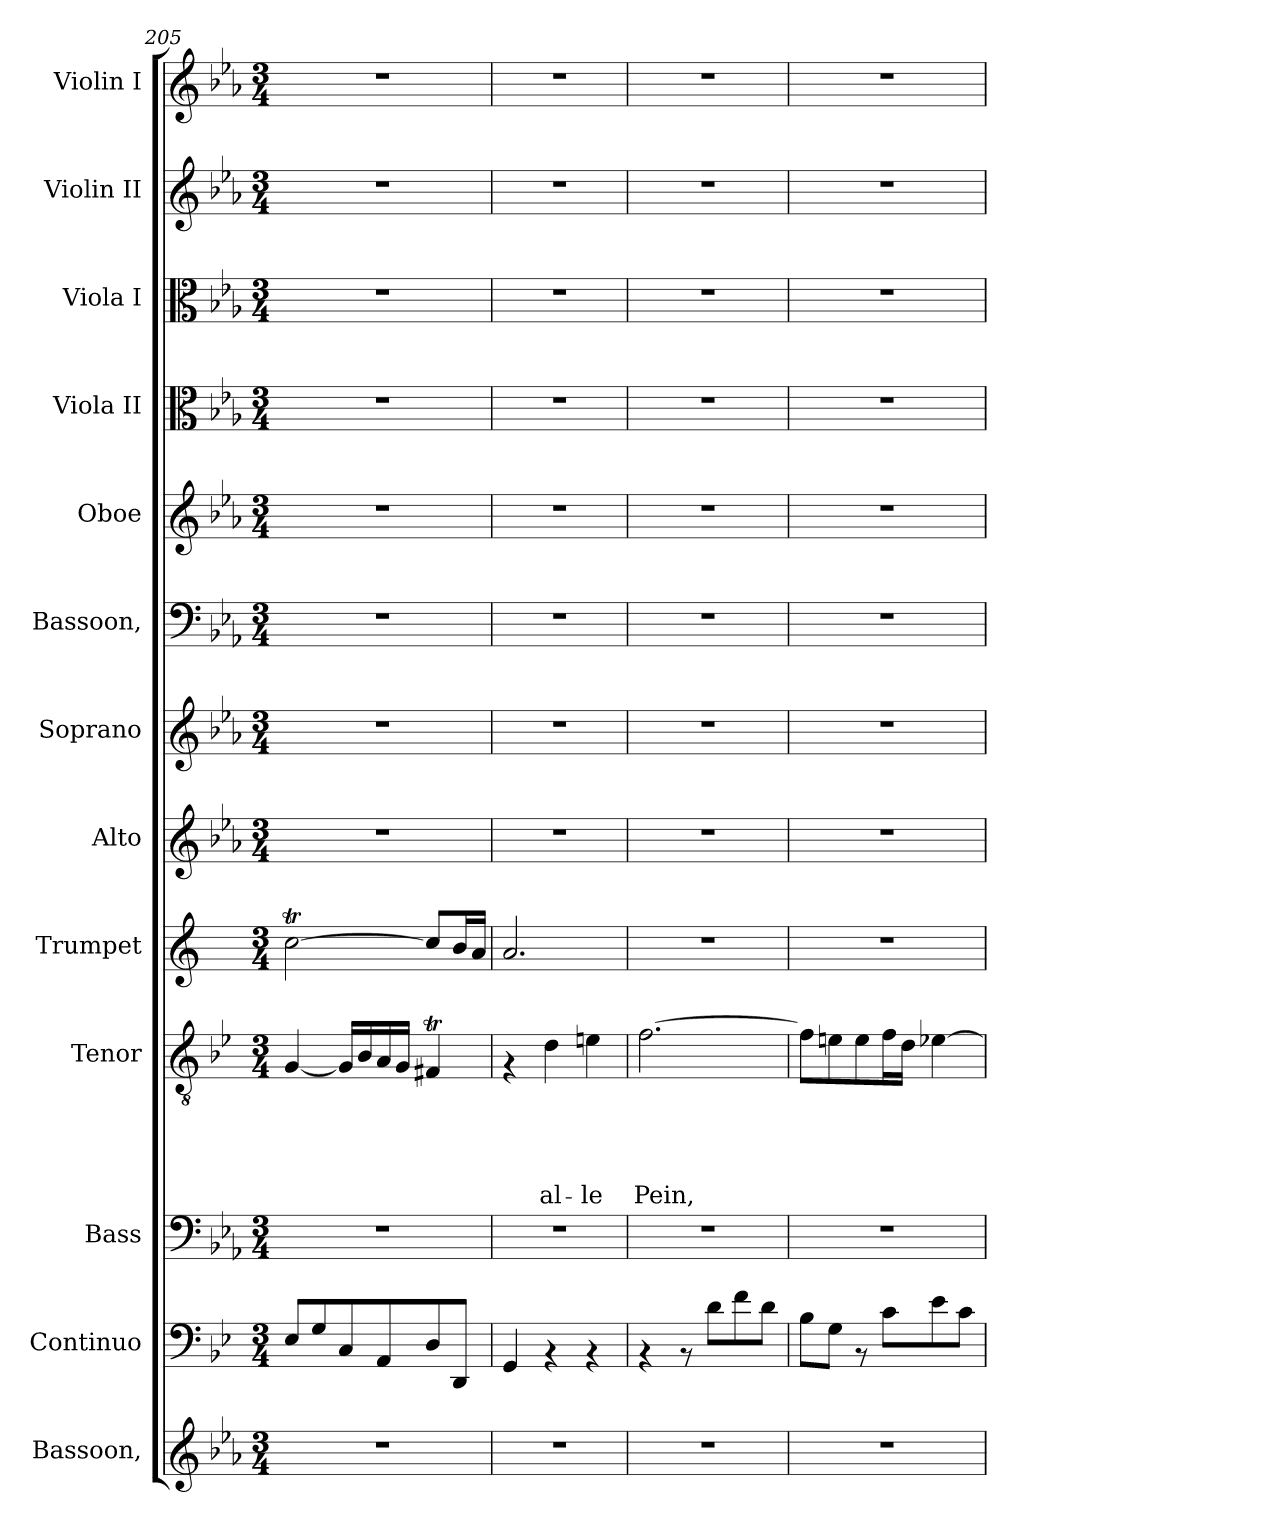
**kern	**kern	**kern	**kern	**text	**text	**text	**text	**text	**kern	**kern	**kern	**kern	**kern	**kern	**kern	**kern	**kern
*part13	*part12	*part11	*part10	*part10	*part10	*part10	*part10	*part10	*part9	*part8	*part7	*part6	*part5	*part4	*part3	*part2	*part1
*staff13	*staff12	*staff11	*staff10	*staff10	*staff10	*staff10	*staff10	*staff10	*staff9	*staff8	*staff7	*staff6	*staff5	*staff4	*staff3	*staff2	*staff1
*I"Bassoon,	*I"Continuo	*I"Bass	*I"Tenor	*	*	*	*	*	*I"Trumpet	*I"Alto	*I"Soprano	*I"Bassoon,	*I"Oboe	*I"Viola II	*I"Viola I	*I"Violin II	*I"Violin I
*I'Bsn	*I'Continuo	*	*I'Tenor	*	*	*	*	*	*I'Tpt	*I'Alto	*I'Soprano	*I'Bassoon	*I'Oboe	*I'Viola II	*I'Viola I	*I'Violin II	*I'Violin I
*clefG2	*clefF4	*clefF4	*clefGv2	*	*	*	*	*	*clefG2	*clefG2	*clefG2	*clefF4	*clefG2	*clefC3	*clefC3	*clefG2	*clefG2
*	*	*	*	*	*	*	*	*	*ITrd1c2	*	*	*	*	*	*	*	*
*k[b-e-a-]	*k[b-e-]	*k[b-e-a-]	*k[b-e-]	*	*	*	*	*	*k[b-e-]	*k[b-e-a-]	*k[b-e-a-]	*k[b-e-a-]	*k[b-e-a-]	*k[b-e-a-]	*k[b-e-a-]	*k[b-e-a-]	*k[b-e-a-]
*E-:	*B-:	*E-:	*B-:	*	*	*	*	*	*B-:	*E-:	*E-:	*E-:	*E-:	*E-:	*E-:	*E-:	*E-:
*M3/4	*M3/4	*M3/4	*M3/4	*	*	*	*	*	*M3/4	*M3/4	*M3/4	*M3/4	*M3/4	*M3/4	*M3/4	*M3/4	*M3/4
=205	=205	=205	=205	=205	=205	=205	=205	=205	=205	=205	=205	=205	=205	=205	=205	=205	=205
2.r	8E-/L	2.r	[<4G/	.	.	.	.	.	[>2b-T\	2.r	2.r	2.r	2.r	2.r	2.r	2.r	2.r
.	8G/	.	.	.	.	.	.	.	.	.	.	.	.	.	.	.	.
.	8C/	.	16G/LL]	.	.	.	.	.	.	.	.	.	.	.	.	.	.
.	.	.	16B-/	.	.	.	.	.	.	.	.	.	.	.	.	.	.
.	8AA/	.	16A/	.	.	.	.	.	.	.	.	.	.	.	.	.	.
.	.	.	16G/JJ	.	.	.	.	.	.	.	.	.	.	.	.	.	.
.	8D/	.	4F#Xt/	.	.	.	.	.	8b-/L]	.	.	.	.	.	.	.	.
.	8DD/J	.	.	.	.	.	.	.	16a/L	.	.	.	.	.	.	.	.
.	.	.	.	.	.	.	.	.	16g/JJ	.	.	.	.	.	.	.	.
=206	=206	=206	=206	=206	=206	=206	=206	=206	=206	=206	=206	=206	=206	=206	=206	=206	=206
2.r	4GG/	2.r	4rF	.	.	.	.	.	2.g/	2.r	2.r	2.r	2.r	2.r	2.r	2.r	2.r
!	!	!	!	!	!	!	!	!LO:LY:b	!	!	!	!	!	!	!	!	!
.	4rAA	.	4d\	.	.	.	.	al-	.	.	.	.	.	.	.	.	.
!	!	!	!	!	!	!	!	!LO:LY:b	!	!	!	!	!	!	!	!	!
.	4rAA	.	4en\	.	.	.	.	-le	.	.	.	.	.	.	.	.	.
=207	=207	=207	=207	=207	=207	=207	=207	=207	=207	=207	=207	=207	=207	=207	=207	=207	=207
!	!	!	!	!	!	!	!	!LO:LY:b	!	!	!	!	!	!	!	!	!
2.r	4rAA	2.r	[<2.f\	.	.	.	.	Pein,	2.r	2.r	2.r	2.r	2.r	2.r	2.r	2.r	2.r
.	8rAA	.	.	.	.	.	.	.	.	.	.	.	.	.	.	.	.
.	8d\L	.	.	.	.	.	.	.	.	.	.	.	.	.	.	.	.
.	8f\	.	.	.	.	.	.	.	.	.	.	.	.	.	.	.	.
.	8d\J	.	.	.	.	.	.	.	.	.	.	.	.	.	.	.	.
!!LO:LB:g=z
=208	=208	=208	=208	=208	=208	=208	=208	=208	=208	=208	=208	=208	=208	=208	=208	=208	=208
2.r	8B-\L	2.r	8f\L]	.	.	.	.	.	2.r	2.r	2.r	2.r	2.r	2.r	2.r	2.r	2.r
.	8G\J	.	8en\	.	.	.	.	.	.	.	.	.	.	.	.	.	.
.	8rAA	.	8e\	.	.	.	.	.	.	.	.	.	.	.	.	.	.
.	8c\L	.	16f\L	.	.	.	.	.	.	.	.	.	.	.	.	.	.
.	.	.	16d\JJ	.	.	.	.	.	.	.	.	.	.	.	.	.	.
.	8e-\	.	[>4e-X\	.	.	.	.	.	.	.	.	.	.	.	.	.	.
.	8c\J	.	.	.	.	.	.	.	.	.	.	.	.	.	.	.	.
=	=	=	=	=	=	=	=	=	=	=	=	=	=	=	=	=	=
*-	*-	*-	*-	*-	*-	*-	*-	*-	*-	*-	*-	*-	*-	*-	*-	*-	*-
